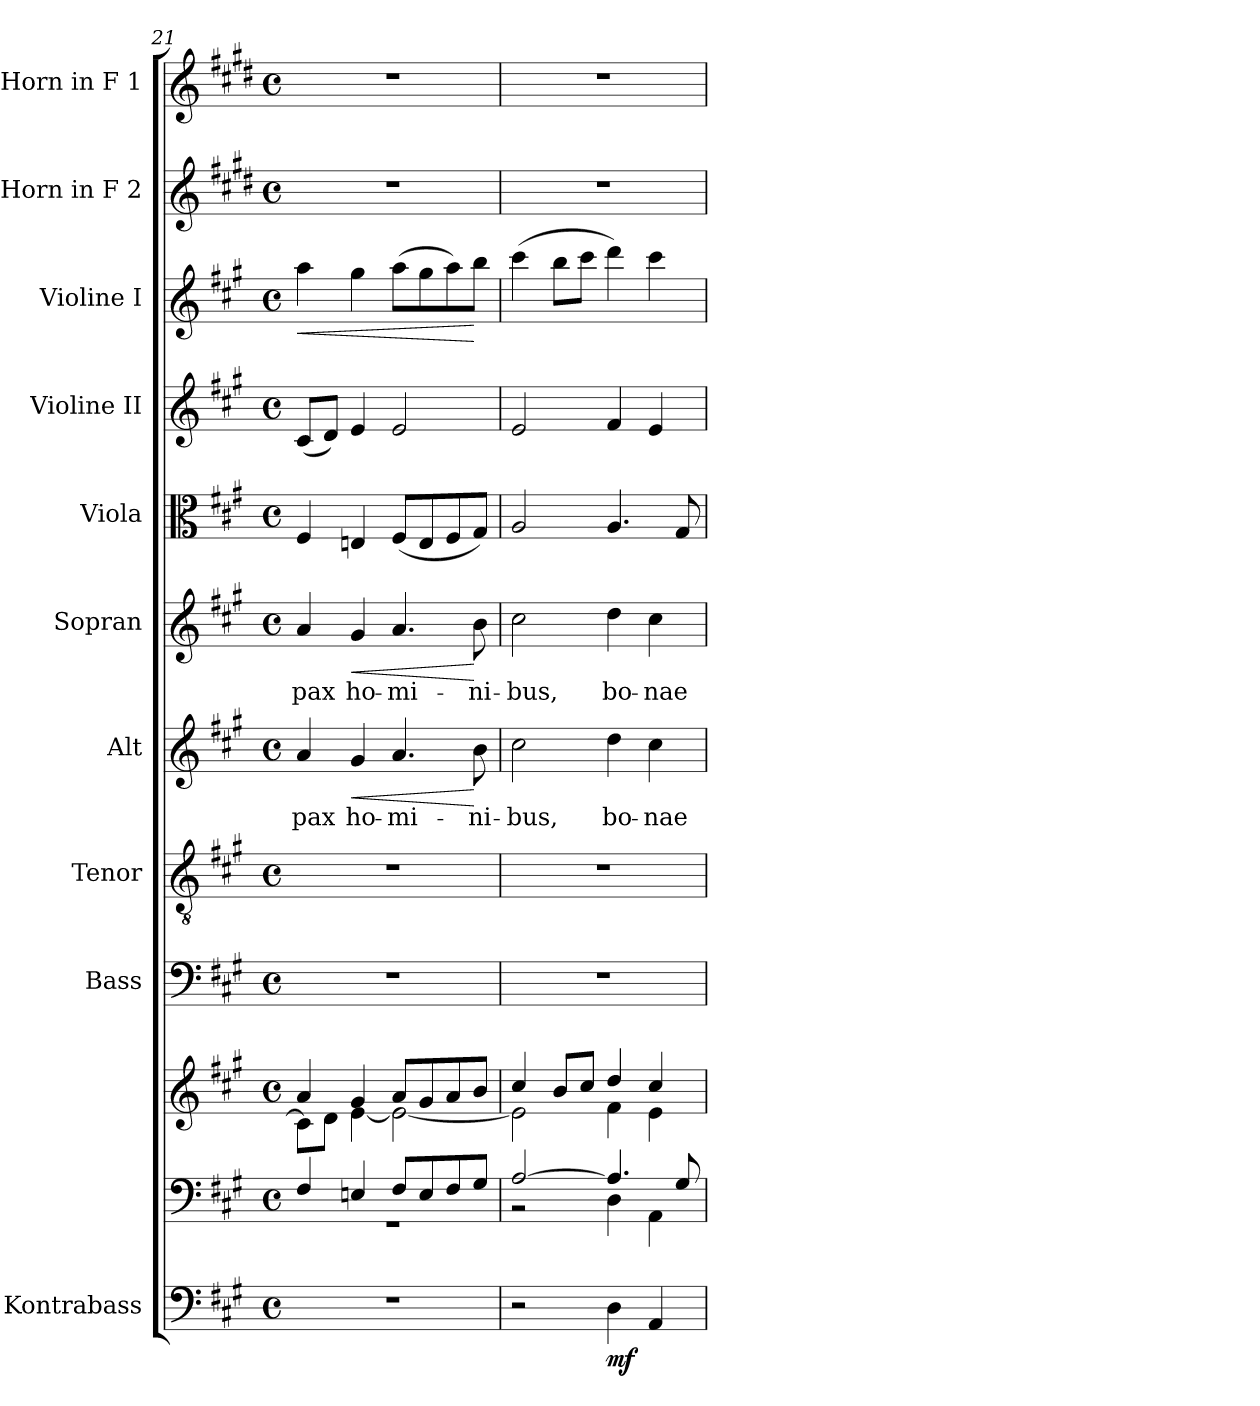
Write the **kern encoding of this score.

**kern	**dynam	**kern	**kern	**kern	**kern	**kern	**text	**dynam	**kern	**text	**dynam	**kern	**kern	**kern	**dynam	**kern	**kern
*part11	*part11	*part10	*part10	*part9	*part8	*part7	*part7	*part7	*part6	*part6	*part6	*part5	*part4	*part3	*part3	*part2	*part1
*staff12	*staff12	*staff11	*staff10	*staff9	*staff8	*staff7	*staff7	*staff7	*staff6	*staff6	*staff6	*staff5	*staff4	*staff3	*staff3	*staff2	*staff1
*I"Kontrabass	*	*	*	*I"Bass	*I"Tenor	*I"Alt	*	*	*I"Sopran	*	*	*I"Viola	*I"Violine II	*I"Violine I	*	*I"Horn in F 2	*I"Horn in F 1
*I'Kb.	*	*	*	*I'B.	*I'T.	*I'A.	*	*	*I'S.	*	*	*I'Vla.	*I'Vl. II	*I'Vl. I	*	*	*
*clefF4	*	*clefF4	*clefG2	*clefF4	*clefGv2	*clefG2	*	*	*clefG2	*	*	*clefC3	*clefG2	*clefG2	*	*clefG2	*clefG2
*ITrd7c12	*	*	*	*	*	*	*	*	*	*	*	*	*	*	*	*ITrd4c7	*ITrd4c7
*k[f#c#g#]	*	*k[f#c#g#]	*k[f#c#g#]	*k[f#c#g#]	*k[f#c#g#]	*k[f#c#g#]	*	*	*k[f#c#g#]	*	*	*k[f#c#g#]	*k[f#c#g#]	*k[f#c#g#]	*	*k[f#c#g#]	*k[f#c#g#]
*A:	*	*A:	*A:	*A:	*A:	*A:	*	*	*A:	*	*	*A:	*A:	*A:	*	*A:	*A:
*M4/4	*	*M4/4	*M4/4	*M4/4	*M4/4	*M4/4	*	*	*M4/4	*	*	*M4/4	*M4/4	*M4/4	*	*M4/4	*M4/4
*met(c)	*	*met(c)	*met(c)	*met(c)	*met(c)	*met(c)	*	*	*met(c)	*	*	*met(c)	*met(c)	*met(c)	*	*met(c)	*met(c)
=21	=21	=21	=21	=21	=21	=21	=21	=21	=21	=21	=21	=21	=21	=21	=21	=21	=21
*	*	*^	*^	*	*	*	*	*	*	*	*	*	*	*	*	*	*
!	!	!	!	!	!	!	!	!	!LO:LY:b	!	!	!LO:LY:b	!	!	!	!	!LO:HP:b	!	!
1r	.	4F#/	1rGG	4a/	8c#\L]	1r	1r	4a/	pax	.	4a/	pax	.	4F#/	(<8c#/L	4aa\	<	1r	1r
.	.	.	.	.	8d\J	.	.	.	.	.	.	.	.	.	8d/J)	.	.	.	.
!	!	!	!	!	!	!	!	!	!LO:LY:b	!LO:HP:b	!	!LO:LY:b	!LO:HP:b	!	!	!	!	!	!
.	.	4En/	.	4g#/	[<4e\	.	.	4g#/	ho-	<	4g#/	ho-	<	4En/	4e/	4gg#\	.	.	.
!	!	!	!	!	!	!	!	!	!LO:LY:b	!	!	!LO:LY:b	!	!	!	!	!	!	!
.	.	8F#/L	.	8a/L	2e\_	.	.	4.a/	-mi-	.	4.a/	-mi-	.	(<8F#/L	2e/	(>8aa\L	.	.	.
.	.	8E/	.	8g#/	.	.	.	.	.	.	.	.	.	8E/	.	8gg#\	.	.	.
.	.	8F#/	.	8a/	.	.	.	.	.	.	.	.	.	8F#/	.	8aa\)	.	.	.
!	!	!	!	!	!	!	!	!	!LO:LY:b	!	!	!LO:LY:b	!	!	!	!	!	!	!
.	.	8G#/J	.	8b/J	.	.	.	8b\	-ni-	[	8b\	-ni-	[	8G#/J)	.	8bb\J	[	.	.
=22	=22	=22	=22	=22	=22	=22	=22	=22	=22	=22	=22	=22	=22	=22	=22	=22	=22	=22	=22
!	!	!	!	!	!	!	!	!	!LO:LY:b	!	!	!LO:LY:b	!	!	!	!	!	!	!
2r	.	[>2A/	2rBB	4cc#/	2e\]	1r	1r	2cc#\	-bus,	.	2cc#\	-bus,	.	2A/	2e/	(>4ccc#\	.	1r	1r
.	.	.	.	8b/L	.	.	.	.	.	.	.	.	.	.	.	8bb\L	.	.	.
.	.	.	.	8cc#/J	.	.	.	.	.	.	.	.	.	.	.	8ccc#\J	.	.	.
!	!LO:DY:b	!	!	!	!	!	!	!	!LO:LY:b	!	!	!LO:LY:b	!	!	!	!	!	!	!
4DD\	mf	4.A/]	4D\	4dd/	4f#\	.	.	4dd\	bo-	.	4dd\	bo-	.	4.A/	4f#/	4ddd\)	.	.	.
!	!	!	!	!	!	!	!	!	!LO:LY:b	!	!	!LO:LY:b	!	!	!	!	!	!	!
4AAA/	.	.	4AA\	4cc#/	4e\	.	.	4cc#\	-nae	.	4cc#\	-nae	.	.	4e/	4ccc#\	.	.	.
.	.	8G#/	.	.	.	.	.	.	.	.	.	.	.	8G#/	.	.	.	.	.
*	*	*v	*v	*	*	*	*	*	*	*	*	*	*	*	*	*	*	*	*
*	*	*	*v	*v	*	*	*	*	*	*	*	*	*	*	*	*	*	*
=	=	=	=	=	=	=	=	=	=	=	=	=	=	=	=	=	=
*-	*-	*-	*-	*-	*-	*-	*-	*-	*-	*-	*-	*-	*-	*-	*-	*-	*-
